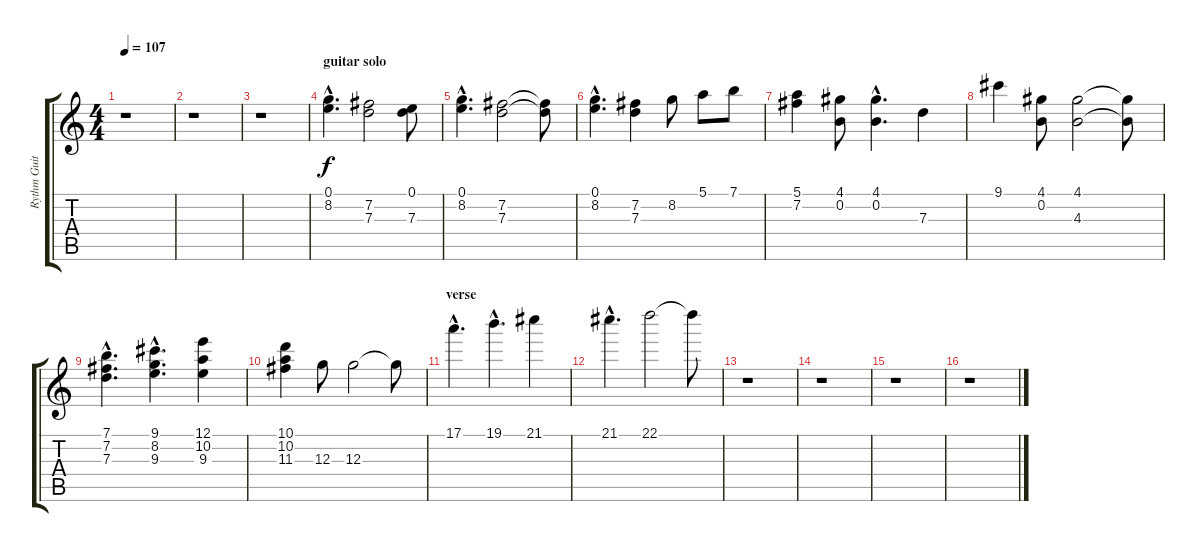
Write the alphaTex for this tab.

\track ("Rythm Guitar 2 (May)" "Rythm Guit") {instrument distortionguitar}
\staff {score tabs}
\tuning (E4 B3 G3 D3 A2 E2) {hide}
\ts (4 4)
\tempo 107
\clef g2
\ks c
r.1{dy f} |
r.1 |
r.1 |
\section ("" "guitar solo")
(0.1{hac} 8.2{hac}).4{d volume 14 instrument distortionguitar} (7.2 7.3).2 (0.1 7.3).8 |
(0.1{hac} 8.2{hac}).4{d} (7.2 7.3).2 (7.2{t} 7.3{t}).8 |
(0.1{hac} 8.2{hac}).4{d} (7.2 7.3).4 8.2.8 5.1.8 7.1.8 |
(5.1 7.2).4 (4.1 0.2).8 (4.1{hac} 0.2{hac}).4{d} 7.3.4 |
9.1.4 (4.1 0.2).8 (4.1 4.3).2 (4.1{t} 4.3{t}).8 |
(7.1{hac} 7.2{hac} 7.3{hac}).4{d} (9.1{hac} 8.2{hac} 9.3{hac}).4{d} (12.1 10.2 9.3).4 |
(10.1 10.2 11.3).4 12.3.8 12.3.2 12.3{t}.8 |
\section ("" "verse")
17.1{hac}.4{d} 19.1{hac}.4{d} 21.1.4 |
21.1{hac}.4{d} 22.1.2 22.1{t}.8 |
r.1 |
r.1 |
r.1 |
r.1
